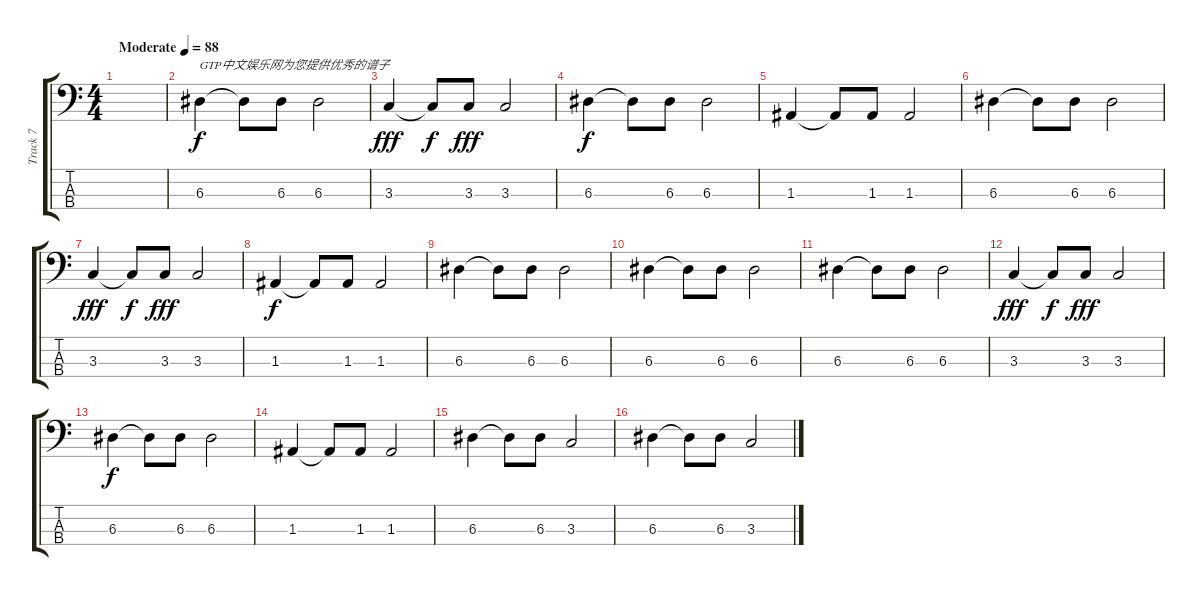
\track ("Track 7" "Track 7") {instrument electricbassfinger}
\staff {score tabs}
\tuning (G2 D2 A1 E1) {hide}
\ts (4 4)
\tempo (88 "Moderate")
\clef f4
\ks c
|
6.3.4{txt "GTP中文娱乐网为您提供优秀的谱子"} 6.3{t}.8 6.3.8 6.3.2 |
3.3.4{dy fff} 3.3{t}.8{dy f} 3.3.8{dy fff} 3.3.2 |
6.3.4{dy f} 6.3{t}.8 6.3.8 6.3.2 |
1.3.4 1.3{t}.8 1.3.8 1.3.2 |
6.3.4 6.3{t}.8 6.3.8 6.3.2 |
3.3.4{dy fff} 3.3{t}.8{dy f} 3.3.8{dy fff} 3.3.2 |
1.3.4{dy f} 1.3{t}.8 1.3.8 1.3.2 |
6.3.4 6.3{t}.8 6.3.8 6.3.2 |
6.3.4 6.3{t}.8 6.3.8 6.3.2 |
6.3.4 6.3{t}.8 6.3.8 6.3.2 |
3.3.4{dy fff} 3.3{t}.8{dy f} 3.3.8{dy fff} 3.3.2 |
6.3.4{dy f} 6.3{t}.8 6.3.8 6.3.2 |
1.3.4 1.3{t}.8 1.3.8 1.3.2 |
6.3.4 6.3{t}.8 6.3.8 3.3.2 |
6.3.4 6.3{t}.8 6.3.8 3.3.2
